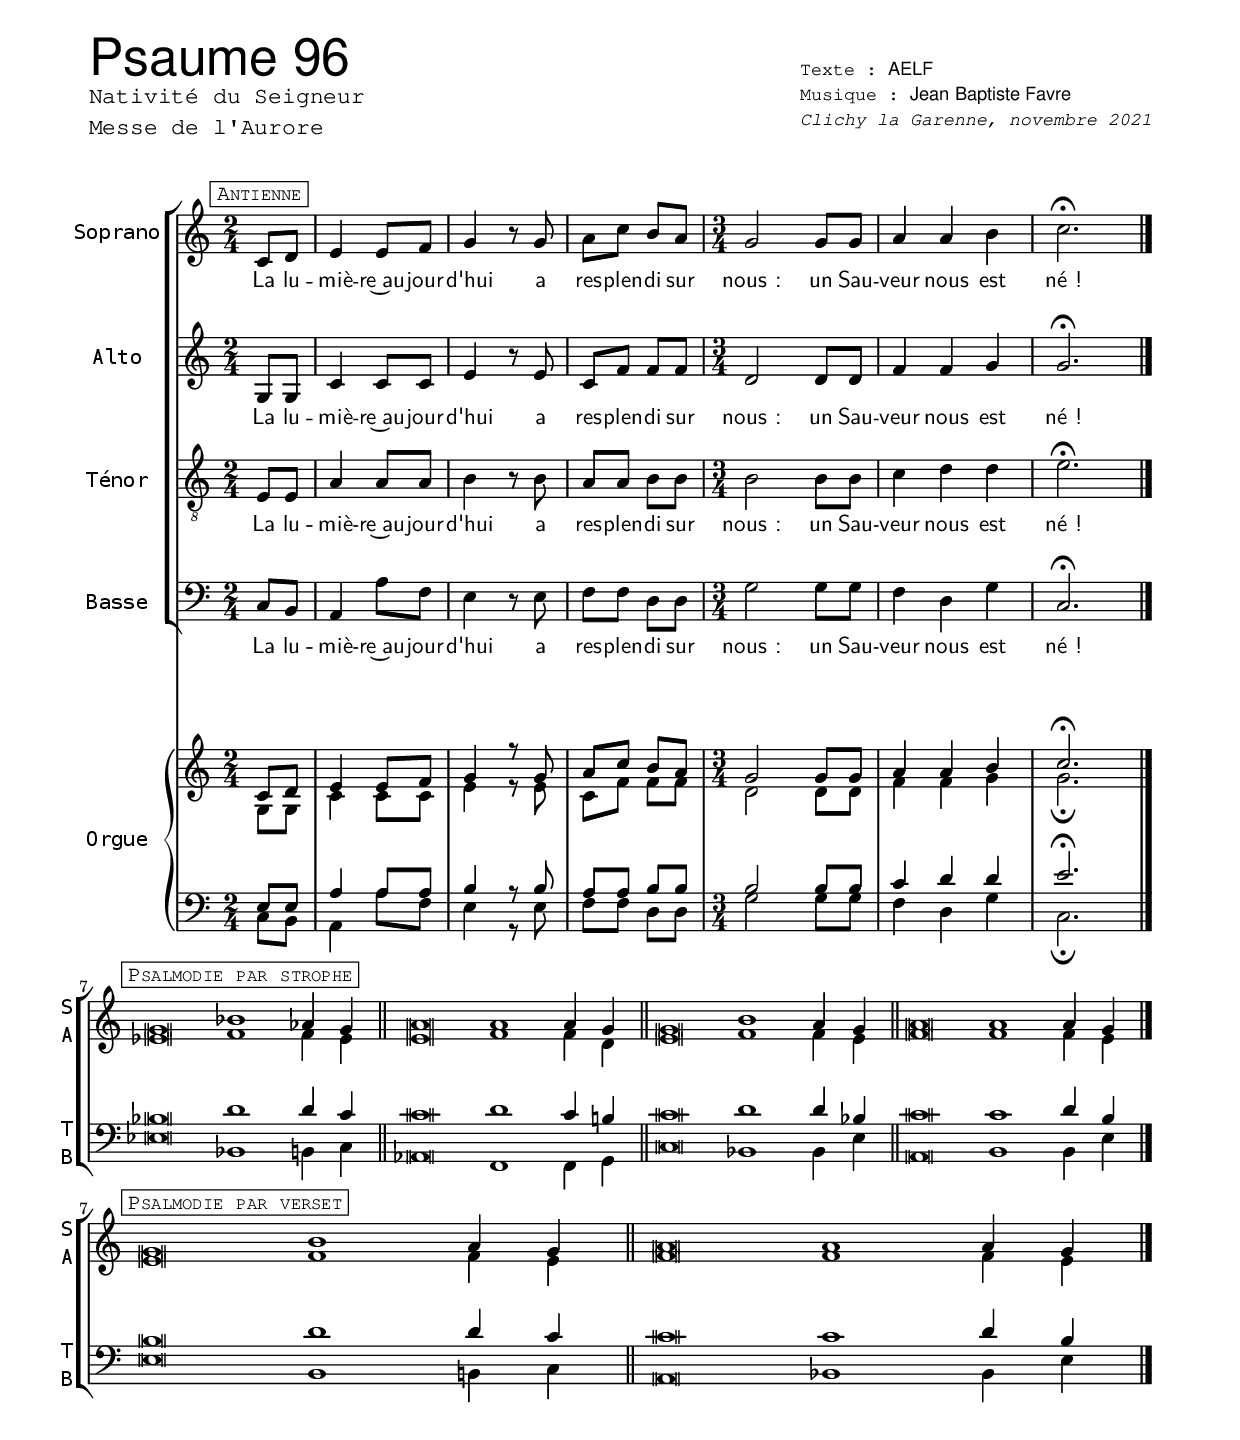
\version "2.18.2"
\language "english"
\include "../libs/commonFunctions.ily"

tempoVerseRallentando = {
  \set Score.tempoHideNote = ##t
  \tempo 4=60
}
tempoVerseAcelerando = {
  \set Score.tempoHideNote = ##t
  \tempo 2=120
}

scoreHeader = \header {
  title = "Psaume 96"
  subtitle = \markup { \column { "Nativité du Seigneur" "Messe de l'Aurore" }}
  composer = "Jean Baptiste Favre"
  poet = "AELF"
  date = "Clichy la Garenne, novembre 2021"
}

global = {
  \key c \major
  \time 2/4
}

%%%%%%%%%%%%%%%%%%%%%%%%%%%%%%
%%%%%%%%%% Antiphon %%%%%%%%%%
%%%%%%%%%%%%%%%%%%%%%%%%%%%%%%

antiphonRythm = {
 \partial 4 s4 s2*3 \time 3/4 s2. s2.*2 \bar "|." \break
}
antiphonMusicSoprano = \relative c' {
  \markCustom "Antienne"
  \partial 4 c8 d e4 e8 f g4 r8 g8 a c b a g2
  g8 g a4 a b c2.
  }

antiphonMusicAlto = \relative c' {
  \partial 4 g8 g c4 c8 c e4 r8 e8 c f f f d2 d8 d f4 f g g2.
  }

antiphonMusicTenor =  \relative c {
  \partial 4 e8 e a4 a8 a b4 r8 b8 a a b b b2 b8 b c4 d d e2.
  }

antiphonMusicBass =  \relative c {
  \partial 4 c8 b a4 a'8 f e4 r8 e8 f f d d g2 g8 g f4 d g c,2.
  }

antiphonLyrics = \lyricmode {
  La lu -- miè -- re~au -- jour -- d'hui a res -- plen -- di sur nous&nbsp;:
  un Sau -- veur nous est né&nbsp;!
  }

antiphonLyricsSoprano = \antiphonLyrics
antiphonLyricsAlto = \antiphonLyrics
antiphonLyricsTenor = \antiphonLyrics
antiphonLyricsBass = \antiphonLyrics

%%%%%%%%%%%%%%%%%%%%%%%%%%%%%%%%%%%%%%%%%%%%%%
%%%%%%%%%%          Verses          %%%%%%%%%%
%%%%%%%%%%%%%%%%%%%%%%%%%%%%%%%%%%%%%%%%%%%%%%
verseStropheRythm = {
  \accidentalStyle forget
  \once \override Score.RehearsalMark.break-align-symbols = #'(clef)
  \markCustom "Psalmodie par strophe" \cadenzaOn
  \tempoVerseAcelerando s\breve s1 \tempoVerseRallentando s4 s4 \bar "||"
  \tempoVerseAcelerando s\breve s1 \tempoVerseRallentando s4 s4 \bar "||"
  \tempoVerseAcelerando s\breve s1 \tempoVerseRallentando s4 s4 \bar "||"
  \tempoVerseAcelerando s\breve s1 \tempoVerseRallentando s4 s4 \bar "|." \break
}
verseRythm = {
  \markCustom "Psalmodie par verset" \cadenzaOn
  \tempoVerseAcelerando s\breve s1 \tempoVerseRallentando s4 s4 \bar "||"
  \tempoVerseAcelerando s\breve s1 \tempoVerseRallentando s4 s4 \bar "|."
}
verseStropheMusicSoprano = \relative c'' {
  g\breve bf1 af4 g
  af\breve af1 af4 g
  g\breve bf1 af4 g
  af\breve af1 af4 g
  }
verseMusicSoprano = \relative c'' {
  g\breve bf1 af4 g
  af\breve af1 af4 g
  }
verseStropheMusicAlto = \relative c' {
  ef\breve f1 f4 ef
  ef\breve f1 f4 d
  ef\breve f1 f4 ef
  f\breve f1 f4 ef
  }
verseMusicAlto = \relative c' {
  ef\breve f1 f4 ef
  f\breve f1 f4 ef
  }

verseStropheMusicTenor = \relative c' {
  bf\breve d1 d4 c
  c\breve d1 c4 b
  c\breve d1 d4 bf
  c\breve c1 d4 bf
  }
verseMusicTenor = \relative c' {
  bf\breve d1 d4 c
  c\breve c1 d4 bf
  }

verseStropheMusicBass = \relative c {
  ef\breve bf1 b4 c4
  af\breve f1 f4 g
  c\breve bf1 bf4 ef
  af,\breve bf1 bf4 ef
  }
verseMusicBass = \relative c {
  ef\breve bf1 b4 c4
  af\breve bf1 bf4 ef
  }

verseLyrics = \markuplist {
  \override #'(font-family . sans)
  \override #'(font-size . 2)
  \column {
    \fill-line {
      \left-column{
        \concat { \typewriter "1. " "Oui, elle est droite, la par" \underline o "le du Seigneur&nbsp;;"}
        \concat { \typewriter "   " "il est fid" \underline è "le en tout ce qu’il fait."}
        \concat { \typewriter "   " "Il aime le bon dro" \underline i "t et la justice&nbsp;;"}
        \concat { \typewriter "   " "la terre est rempl" \underline i "e de son amour."}
      }
      \hspace #1
      \left-column{
        \concat { \typewriter "2. " "Dieu veille sur ce" \underline u "x qui le craignent,"}
        \concat { \typewriter "   " "qui mettent leur esp" \underline o "ir en son amour,"}
        \concat { \typewriter "   " "pour les délivr" \underline e "r de la mort,"}
        \concat { \typewriter "   " "les garder en vie aux j" \underline o "urs de famine."}
      }
    }
    \vspace #1
    \fill-line {
      \column {
        \concat { \typewriter "3. " "Nous attendons notre v" \underline i "e du Seigneur&nbsp;:"}
        \concat { \typewriter "   " "il est pour nous un appu" \underline i ", un bouclier."}
        \concat { \typewriter "   " "Que ton amour, Seign" \underline e "ur, soit sur nous"}
        \concat { \typewriter "   " "comme notre esp" \underline o "ir est en toi&nbsp;!"}
      }
    }
  }
}

%%%%%%%%%%%%%%%%%%%%%%%%%%%%%%%%%%%%%%%%%%%%%%%%%%%%%%%%%%%%%%%%%%%%%
%%%%%%%%%%%%%%%%%%%          Draw score          %%%%%%%%%%%%%%%%%%%%
%%%%%%%%%%%%%%%%%%%%%%%%%%%%%%%%%%%%%%%%%%%%%%%%%%%%%%%%%%%%%%%%%%%%%
% Load Piano settings & layout
partition = {
  <<
    % Antienne à 4 voix mixtes
    %\include "../libs/layouts/commonAntiphonFourVoices.ily"
    \new ChoirStaff = "Antophon4Voices" <<
      \new Staff = "AntiphonSopranoStaff" <<
        \once \override Staff.VerticalAxisGroup.remove-first = ##t
        \set Staff.instrumentName = "Soprano"
        \clef "treble"
        \new Dynamics \antiphonRythm
        \new Voice = "antiphonSoprano" { \global \antiphonMusicSoprano\fermata}
        \new Lyrics \lyricsto "antiphonSoprano" { \antiphonLyricsSoprano }
      >>
      \new Staff = "AntiphonAltoStaff" <<
        \once \override Staff.VerticalAxisGroup.remove-first = ##t
        \set Staff.instrumentName = "Alto"
        \clef "treble"
        \new Dynamics \antiphonRythm
        \new Voice = "antiphonAlto" { \global \antiphonMusicAlto\fermata }
        \new Lyrics \lyricsto "antiphonAlto" { \antiphonLyricsAlto }
      >>
      \new Staff = "AntiphonTenorStaff" <<
        \once \override Staff.VerticalAxisGroup.remove-first = ##t
        \set Staff.instrumentName = "Ténor"
        \clef "treble_8"
        \new Dynamics \antiphonRythm
        \new Voice = "antiphonTenor" { \global \antiphonMusicTenor\fermata }
        \new Lyrics \lyricsto "antiphonTenor" { \antiphonLyricsTenor }
      >>
      \new Staff  = "AntiphonBassStaff" <<
        \once \override Staff.VerticalAxisGroup.remove-first = ##t
        \set Staff.instrumentName = "Basse"
        \clef "bass"
        \new Dynamics \antiphonRythm
        \new Voice = "AntiphonBass" { \global \antiphonMusicBass\fermata }
        \new Lyrics \lyricsto "AntiphonBass" { \antiphonLyricsBass }
      >>
    >>
    %\include "../libs/layouts/commonPiano.ily"
    \new PianoStaff
    <<
      \set PianoStaff.instrumentName = #"Orgue"
      \new Staff <<
        \set Staff.printPartCombineTexts = ##f
        \once \override Staff.VerticalAxisGroup.remove-first = ##t
        \clef treble
        \new Voice = "soprani" {\global \voiceOne \antiphonMusicSoprano\fermata }
        \new Voice = "alti" {\global \voiceTwo \antiphonMusicAlto\fermata }
      >>
      \new Staff <<
        \set Staff.printPartCombineTexts = ##f
        \once \override Staff.VerticalAxisGroup.remove-first = ##t
        \clef bass
        \new Voice = "tenors" {\global \voiceThree \antiphonMusicTenor\fermata }
        \new Voice = "bass" {\global \voiceFour \antiphonMusicBass\fermata }
      >>
    >>
    % Psalmodie à 4 voix mixtes
    %\include "../libs/layouts/commonVerseFourVoices.ily"
    \new ChoirStaff = "versePsalmody"
    <<
      \new Staff = "verseSopranoAlto" <<
        \set Staff.shortInstrumentName = \markup { \right-column { "S" "A" } }
        \once \override Staff.VerticalAxisGroup.remove-first = ##t
        \global
        \clef treble
        \new Dynamics {\silence \antiphonMusicSoprano \verseStropheRythm \verseRythm}
        \new Voice = "verseSoprano" << \voiceOne {\silence \antiphonMusicSoprano \cadenzaOn \verseStropheMusicSoprano \verseMusicSoprano } >>
        \new Voice = "verseAlto" << \voiceTwo {\silence \antiphonMusicSoprano \cadenzaOn \verseStropheMusicAlto \verseMusicAlto } >>
      >>
      \new Staff = "verseTenorBass" <<
        \set Staff.shortInstrumentName = \markup { \right-column { "T" "B" } }
        \once \override Staff.VerticalAxisGroup.remove-first = ##t
        \global
        \clef bass
        \new Dynamics {\silence \antiphonMusicSoprano \verseStropheRythm \verseRythm}
        \new Voice = "verseTenor" << \voiceOne {\silence \antiphonMusicSoprano \cadenzaOn \verseStropheMusicTenor \verseMusicTenor } >>
        \new Voice = "verseBass" << \voiceTwo {\silence \antiphonMusicSoprano \cadenzaOn \verseStropheMusicBass \verseMusicBass } >>
      >>
    >>
  >>
}
%%%%%%%%%%%%% PARTITION VISUELLE %%%%%%%%%%%%%
% PDF output
\paper {
  top-margin = 1.5\cm
  bottom-margin = 1.5\cm
  left-margin = 1.5\cm
  right-margin = 1.5\cm
  markup-system-spacing = #'((basic-distance . 10)
     (minimum-distance . 10)
     (padding . 5)
     (stretchability . 5))
 system-system-spacing = #'((basic-distance . 5)
     (minimum-distance . 5)
     (padding . 1)
     (stretchability . 5))
  #(define fonts
    (set-global-fonts
     #:music "emmentaler"
     #:brace "emmentaler"
     #:roman "Latin Modern Roman"
     #:sans "Cantarell"
    ))
  #(include-special-characters)
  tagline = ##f
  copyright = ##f
  scoreTitleMarkup = \markup \columns {
    \fill-line {
      \column {
        \line {
          \left-column {
            \fontsize #8 \sans \fromproperty #'header:title
            \fontsize #1 \typewriter \fromproperty #'header:subtitle
          }
        }
      }
      \column {
        \line {
          \fontsize #-1
          \left-column {
            \line { \concat { \typewriter "Texte&nbsp;: " \sans \fromproperty #'header:poet \bold " " } }
            \line { \concat { \typewriter "Musique&nbsp;: " \sans \fromproperty #'header:composer \bold " " } }
            \typewriter \italic \fromproperty #'header:date
          }
        }
      }
    }
  }
}

#(set-global-staff-size 18)
\score {
  \partition
  \layout {
      ragged-last = ##f
      \context {
          \Staff
          \RemoveEmptyStaves
          \override NoteHead #'style = #'altdefault
          \override InstrumentName #'font-name = #"Monospace Regular"
      }
      \context {
          \PianoStaff
          \RemoveEmptyStaves
          \override NoteHead #'style = #'altdefault
          \override InstrumentName #'font-name = #"Monospace Regular"
      }
      \context {
          \ChoirStaff
          \RemoveEmptyStaves
          \override NoteHead #'style = #'altdefault
          \override InstrumentName #'font-name = #"Monospace Regular"
      }
      \override LyricText #'font-name = #"Latin Modern Sans"
      \override Score.RehearsalMark.font-family = #'typewriter
  }
  \scoreHeader
}
\verseLyrics

% Midi output
partitionStrophe = {
      \new PianoStaff = "antiphonMusic"
      <<
        \new Staff <<
          \global \clef treble
          \new Dynamics \antiphonRythm
          \new Voice = "antiphonMusicSoprano" \antiphonMusicSoprano
          \new Voice = "antiphonMusicAlto" \antiphonMusicAlto
        >>
        \new Staff <<
          \global \clef bass
          \new Dynamics \antiphonRythm
          \new Voice = "antiphonMusicTenor" \antiphonMusicTenor
          \new Voice = "antiphonMusicBass" \antiphonMusicBass
        >>
      >>
      \new ChoirStaff = "verseMusic"
      <<
        \new Staff = "verseMusicSA"
        <<
          \global
          \clef treble
          \new Dynamics {\verseStropheRythm}
          \new Voice = "verseMusicSoprano" \verseStropheMusicSoprano
          \new Voice = "verseMusicAlto" \verseStropheMusicAlto
        >>
        \new Staff = "verseMusicTB"
        <<
          \global
          \clef bass
          \new Dynamics {\verseStropheRythm}
          \new Voice = "verseMusicTenor" \verseStropheMusicTenor
          \new Voice = "verseMusicBass" \verseStropheMusicBass
        >>
      >>
    }
partitionVerset = {
      \new PianoStaff = "antiphonMusic"
      <<
        \new Staff <<
          \global \clef treble
          \new Dynamics \antiphonRythm
          \new Voice = "antiphonMusicSoprano" \antiphonMusicSoprano
          \new Voice = "antiphonMusicAlto" \antiphonMusicAlto
        >>
        \new Staff <<
          \global \clef bass
          \new Dynamics \antiphonRythm
          \new Voice = "antiphonMusicTenor" \antiphonMusicTenor
          \new Voice = "antiphonMusicBass" \antiphonMusicBass
        >>
      >>
      \new ChoirStaff = "verseMusic"
      <<
        \new Staff = "verseMusicSA"
        <<
          \global
          \clef treble
          \new Dynamics {\verseRythm}
          \new Voice = "verseMusicSoprano" \verseMusicSoprano
          \new Voice = "verseMusicAlto" \verseMusicAlto
        >>
        \new Staff = "verseMusicTB"
        <<
          \global
          \clef bass
          \new Dynamics {\verseRythm}
          \new Voice = "verseMusicTenor" \verseMusicTenor
          \new Voice = "verseMusicBass" \verseMusicBass
        >>
      >>
    }

\book {
\bookOutputSuffix "Verset"
\score {
  <<
    \keepWithTag #'audio \unfoldRepeats \partitionVerset
    \context Staff = "Soprano" {
      \set Score.midiMinimumVolume = #0.5
      \set Score.midiMaximumVolume = #0.7
      \set Staff.midiMinimumVolume = #0.8
      \set Staff.midiMaximumVolume = #1
    }
    \context Voice = "Soprano" {
      \set Score.midiMinimumVolume = #0.5
      \set Score.midiMaximumVolume = #0.7
      \set Staff.midiMinimumVolume = #0.8
      \set Staff.midiMaximumVolume = #1
    }
  >>
  \midi { \set midiMergeUnisons = ##t  \tempo 4. = 55}
}
}
\book {
\bookOutputSuffix "Strophe"
\score {
  <<
    \keepWithTag #'audio \unfoldRepeats \partitionStrophe
    \context Staff = "Soprano" {
      \set Score.midiMinimumVolume = #0.5
      \set Score.midiMaximumVolume = #0.7
      \set Staff.midiMinimumVolume = #0.8
      \set Staff.midiMaximumVolume = #1
    }
    \context Voice = "Soprano" {
      \set Score.midiMinimumVolume = #0.5
      \set Score.midiMaximumVolume = #0.7
      \set Staff.midiMinimumVolume = #0.8
      \set Staff.midiMaximumVolume = #1
    }
  >>
  \midi { \set midiMergeUnisons = ##t \tempo 4. = 55}
}
}